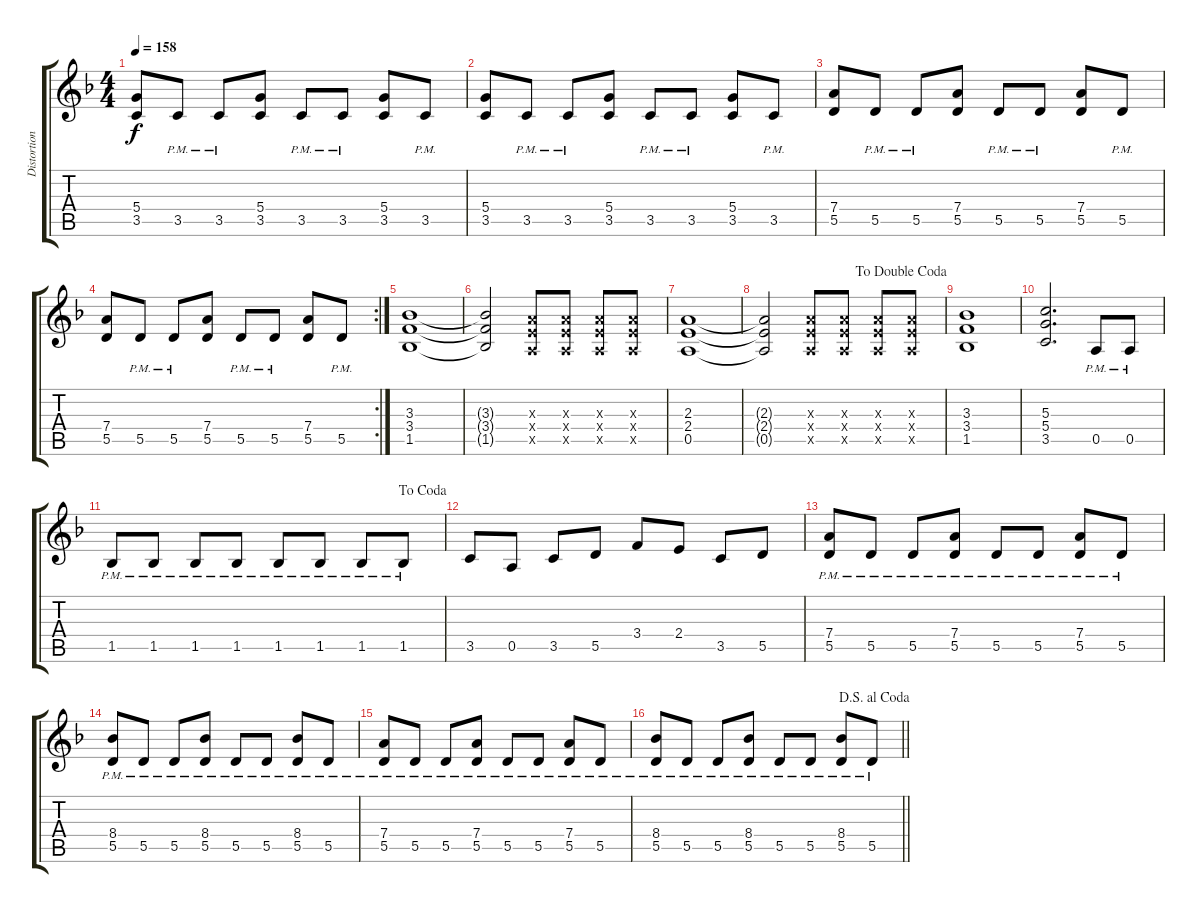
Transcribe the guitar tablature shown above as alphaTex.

\track ("Distortion Gtr" "Distortion") {instrument distortionguitar}
\staff {score tabs}
\tuning (E4 B3 G3 D3 A2 E2) {hide}
\ts (4 4)
\tempo 158
\clef g2
\ks f
(5.4 3.5).8{dy f} 3.5{pm}.8 3.5{pm}.8 (5.4 3.5).8 3.5{pm}.8 3.5{pm}.8 (5.4 3.5).8 3.5{pm}.8 |
(5.4 3.5).8 3.5{pm}.8 3.5{pm}.8 (5.4 3.5).8 3.5{pm}.8 3.5{pm}.8 (5.4 3.5).8 3.5{pm}.8 |
(7.4 5.5).8 5.5{pm}.8 5.5{pm}.8 (7.4 5.5).8 5.5{pm}.8 5.5{pm}.8 (7.4 5.5).8 5.5{pm}.8 |
\rc 2
(7.4 5.5).8 5.5{pm}.8 5.5{pm}.8 (7.4 5.5).8 5.5{pm}.8 5.5{pm}.8 (7.4 5.5).8 5.5{pm}.8 |
(3.3 3.4 1.5).1 |
(3.3{t} 3.4{t} 1.5{t}).2 (2.3{x} 2.4{x} 0.5{x}).8 (2.3{x} 2.4{x} 0.5{x}).8 (2.3{x} 2.4{x} 0.5{x}).8 (2.3{x} 2.4{x} 0.5{x}).8 |
(2.3 2.4 0.5).1 |
\jump dadoublecoda
(2.3{t} 2.4{t} 0.5{t}).2 (2.3{x} 2.4{x} 0.5{x}).8 (2.3{x} 2.4{x} 0.5{x}).8 (2.3{x} 2.4{x} 0.5{x}).8 (2.3{x} 2.4{x} 0.5{x}).8 |
(3.3 3.4 1.5).1 |
(5.3 5.4 3.5).2{d} 0.5{pm}.8 0.5{pm}.8 |
\jump dacoda
1.5{pm}.8 1.5{pm}.8 1.5{pm}.8 1.5{pm}.8 1.5{pm}.8 1.5{pm}.8 1.5{pm}.8 1.5{pm}.8 |
3.5.8 0.5.8 3.5.8 5.5.8 3.4.8 2.4.8 3.5.8 5.5.8 |
(7.4{pm} 5.5{pm}).8 5.5{pm}.8 5.5{pm}.8 (7.4{pm} 5.5{pm}).8 5.5{pm}.8 5.5{pm}.8 (7.4{pm} 5.5{pm}).8 5.5{pm}.8 |
(8.4{pm} 5.5{pm}).8 5.5{pm}.8 5.5{pm}.8 (8.4{pm} 5.5{pm}).8 5.5{pm}.8 5.5{pm}.8 (8.4{pm} 5.5{pm}).8 5.5{pm}.8 |
(7.4{pm} 5.5{pm}).8 5.5{pm}.8 5.5{pm}.8 (7.4{pm} 5.5{pm}).8 5.5{pm}.8 5.5{pm}.8 (7.4{pm} 5.5{pm}).8 5.5{pm}.8 |
\jump dalsegnoalcoda
\barLineRight lightlight
(8.4{pm} 5.5{pm}).8 5.5{pm}.8 5.5{pm}.8 (8.4{pm} 5.5{pm}).8 5.5{pm}.8 5.5{pm}.8 (8.4{pm} 5.5{pm}).8 5.5{pm}.8
